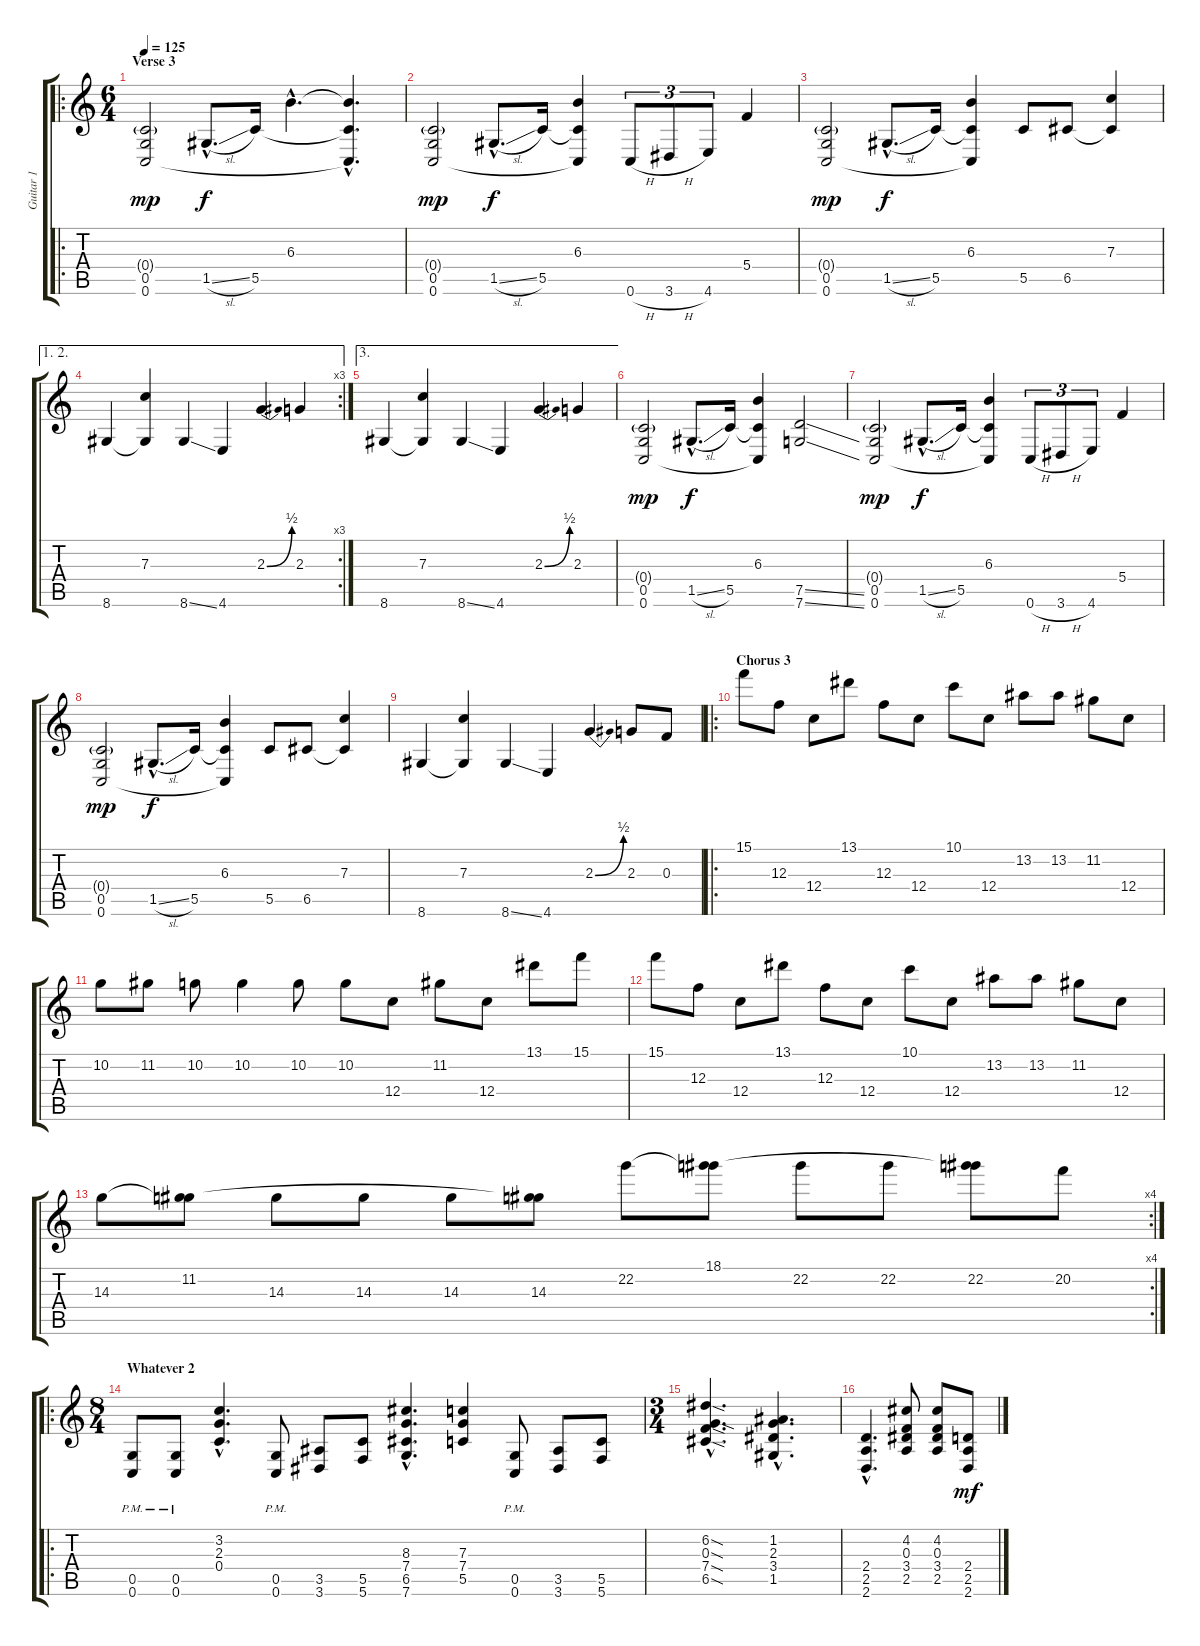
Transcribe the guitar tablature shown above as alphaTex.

\track ("Guitar 1" "Guitar 1") {instrument distortionguitar}
\staff {score tabs}
\tuning (D4 A3 F3 C3 G2 C2) {hide}
\ro
\ts (6 4)
\section ("" "Verse 3")
\tempo 125
\clef g2
\ks c
(0.4{g} 0.5 0.6).2{dy mp} 1.5{sl hac}.8{d dy f} 5.5.16 6.3{hac}.4{d} (6.3{hac t} 5.5{hac t} 0.6{hac t}).4{d} |
(0.4{g} 0.5 0.6).2{dy mp} 1.5{sl hac}.8{d dy f} 5.5.16 (6.3 5.5{t} 0.6{t}).4 0.6{h}.8{tu (3 2)} 3.6{h}.8{tu (3 2)} 4.6.8{tu (3 2)} 5.4.4 |
(0.4{g} 0.5 0.6).2{dy mp} 1.5{sl hac}.8{d dy f} 5.5.16 (6.3 5.5{t} 0.6{t}).4 5.5.8 6.5.8 (7.3 6.5{t}).4 |
\ae (1 2)
\rc 3
8.6.4 (7.3 8.6{t}).4 8.6{ss}.4 4.6.4 2.3{be (bend 0 0 60 2)}.4 2.3.4 |
\ae 3
8.6.4 (7.3 8.6{t}).4 8.6{ss}.4 4.6.4 2.3{be (bend 0 0 60 2)}.4 2.3.4 |
(0.4{g} 0.5 0.6).2{dy mp} 1.5{sl hac}.8{d dy f} 5.5.16 (6.3 5.5{t} 0.6{t}).4 (7.5{ss} 7.6{ss}).2 |
(0.4{g} 0.5 0.6).2{dy mp} 1.5{sl hac}.8{d dy f} 5.5.16 (6.3 5.5{t} 0.6{t}).4 0.6{h}.8{tu (3 2)} 3.6{h}.8{tu (3 2)} 4.6.8{tu (3 2)} 5.4.4 |
(0.4{g} 0.5 0.6).2{dy mp} 1.5{sl hac}.8{d dy f} 5.5.16 (6.3 5.5{t} 0.6{t}).4 5.5.8 6.5.8 (7.3 6.5{t}).4 |
8.6.4 (7.3 8.6{t}).4 8.6{ss}.4 4.6.4 2.3{be (bend 0 0 60 2)}.4 2.3.8 0.3.8 |
\ro
\section ("" "Chorus 3")
15.1.8{volume 11} 12.3.8 12.4.8 13.1.8 12.3.8 12.4.8 10.1.8 12.4.8 13.2.8 13.2.8 11.2.8 12.4.8 |
10.2.8 11.2.8 10.2.8 10.2.4 10.2.8 10.2.8 12.4.8 11.2.8 12.4.8 13.1.8 15.1.8 |
15.1.8 12.3.8 12.4.8 13.1.8 12.3.8 12.4.8 10.1.8 12.4.8 13.2.8 13.2.8 11.2.8 12.4.8 |
\rc 4
14.3.8 (11.2 14.3{t}).8 14.3.8 14.3.8 14.3.8 (11.2{t} 14.3).8 22.2.8 (18.1 22.2{t}).8 22.2.8 22.2.8 (18.1{t} 22.2).8 20.2.8 |
\ro
\ts (8 4)
\section ("" "Whatever 2")
(0.5{pm} 0.6{pm}).8{volume 13} (0.5{pm} 0.6{pm}).8 (3.2{hac} 2.3{hac} 0.4{hac}).4{d} (0.5{pm} 0.6{pm}).8 (3.5 3.6).8 (5.5 5.6).8 (8.3{hac} 7.4{hac} 6.5{hac} 7.6{hac}).4{d} (7.3 7.4 5.5).4 (0.5{pm} 0.6{pm}).8 (3.5 3.6).8 (5.5 5.6).8 |
\ts (3 4)
(6.2{sod hac} 0.3{sod hac} 7.4{sod hac} 6.5{sod hac}).4{d} (1.2{hac} 2.3{hac} 3.4{hac} 1.5{hac}).4{d} |
(2.4{hac} 2.5{hac} 2.6{hac}).4{d} (4.2 0.3 3.4 2.5).8 (4.2 0.3 3.4 2.5).8 (2.4 2.5 2.6).8{dy mf}
